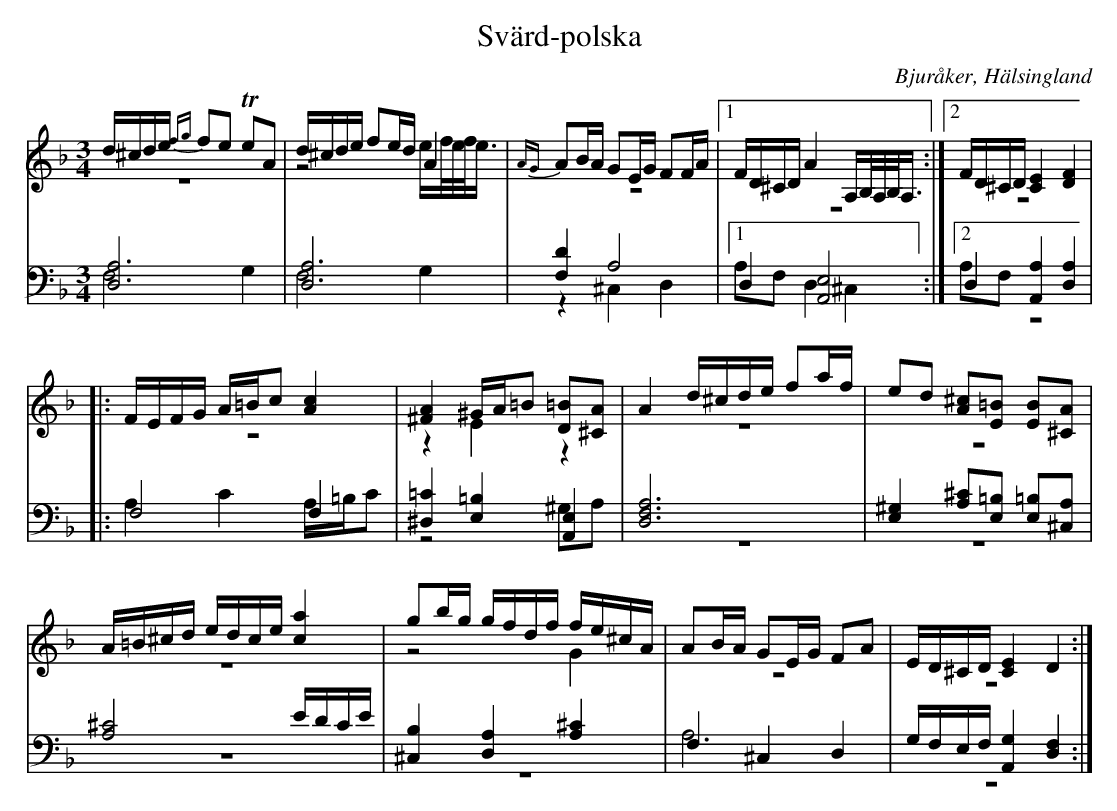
X:1
T: Svärd-polska
O: Bjuråker, Hälsingland
M: 3/4
L: 1/8
K: Dm
V:1
V:2 merge
V:3
V:4 merge
V:1
d/^c/d/e/ {fg}fe TeA|d/^c/d/e/ fe/d/ A2|{AG}AB/A/ GE/G/ FF/A/|1 F/D/^C/D/ A2 A,/B,//A,//B,//A,3/4:|2 F/D/^C/D/ [C2E2] [D2F2]|
|:F/E/F/G/ A/=B/c [A2c2]|[^F2A2] ^G/A/=B [D=B][^CA]|A2 d/^c/d/e/ fa/f/|ed [A^c][E=B] [EB][^CA]|
A/=B/^c/d/ e/d/c/e/ [c2a2]|gb/g/ g/f/d/f/ f/e/^c/A/|AB/A/ GE/G/ FA|E/D/^C/D/ [C2E2] D2:|
V:2
z6|z4 e/f//e//f//e3/4|z6|1 z6:|2 z6|
|:z6|z2 E2 z2|z6|z6|
z6|z4 G2|z6|z6:|
V:3 clef=bass
[D,6A,6]|[D,6A,6]|[F,2D2] A,4|1 D,2 [A,,4E,4]:|2 D,2 [A,,2A,2] [D,2A,2]|
|:F,4 F,2|[^D,2=C2] [E,2=B,2] [A,,2E,2]|[D,6F,6A,6]|[E,2^G,2] [A,^C][E,=B,] [E,=B,][^C,A,]|
[A,4^C4] E/D/C/E/|[^C,2B,2]  [D,2A,2] [A,2^C2]|F,2 ^C,2 D,2|G,/F,/E,/F,/ [A,,2G,2] [D,2F,2]:|
V:4 clef=bass
F,4 G,2|F,4 G,2|z2 ^C,2 D,2|1 A,F, D,2 ^C,2:|2 A,F,  z4|
|:A,2 C2 A,/=B,/C|z4 ^G,A,|z6|z6|
z6|z6|A,6|z6:|
